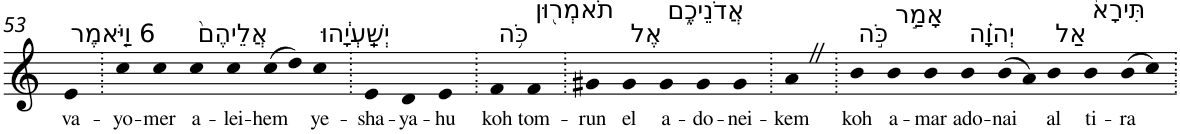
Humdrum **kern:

**kern	**text
*part1	*part1
*staff1	*staff1
*I"Piano	*
*I'Pno	*
!!LO:PB:g=z
*clefG2	*
*k[]	*
=53	=53
!LO:TX:a:t=6 וַיֹּ֤אמֶר	!
!	!LO:LY:b
4e	va-
=54.	=54.
!	!LO:LY:b
4cc	-yo-
!	!LO:LY:b
4cc	-mer
!LO:TX:a:t=אֲלֵיהֶם֙	!
!	!LO:LY:b
4cc	a-
!	!LO:LY:b
4cc	-lei-
!	!LO:LY:b
(8cc	-hem
8dd)	.
!LO:TX:a:t=יְשַֽׁעְיָ֔הוּ	!
!	!LO:LY:b
4cc	ye-
=55.	=55.
!	!LO:LY:b
4e	-sha-
!	!LO:LY:b
4d	-ya-
!	!LO:LY:b
4e	-hu
=56.	=56.
!LO:TX:a:t=כֹּ֥ה	!
!	!LO:LY:b
4f	koh
!LO:TX:a:t=תֹאמְר֖וּן	!
!	!LO:LY:b
4f	tom-
=57.	=57.
!	!LO:LY:b
4g#X	-run
!LO:TX:a:t=אֶל	!
!	!LO:LY:b
4g#	el
!LO:TX:a:t=אֲדֹנֵיכֶ֑ם	!
!	!LO:LY:b
4g#	a-
!	!LO:LY:b
4g#	-do-
!	!LO:LY:b
4g#	-nei-
=58.	=58.
!	!LO:LY:b
4aZ	-kem
=59.	=59.
!LO:TX:a:t=כֹּ֣ה	!
!	!LO:LY:b
4b	koh
!LO:TX:a:t=אָמַ֣ר	!
!	!LO:LY:b
4b	a-
!	!LO:LY:b
4b	-mar
!LO:TX:a:t=יְהוָ֗ה	!
!	!LO:LY:b
4b	ado-
!	!LO:LY:b
(8b	-nai
8a)	.
!LO:TX:a:t=אַל	!
!	!LO:LY:b
4b	al
!LO:TX:a:t=תִּירָא֙	!
!	!LO:LY:b
4b	ti-
!	!LO:LY:b
(8b	-ra
8cc)	.
=.	=.
*-	*-
